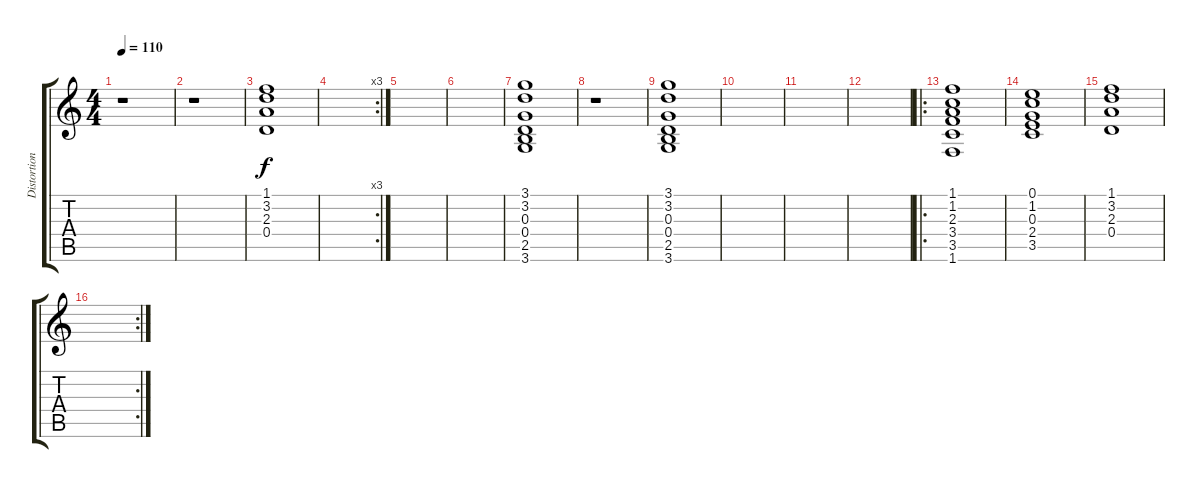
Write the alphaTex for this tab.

\track ("Distortion Guitar" "Distortion") {instrument distortionguitar}
\staff {score tabs}
\tuning (E4 B3 G3 D3 A2 E2) {hide}
\ts (4 4)
\tempo 110
\clef g2
\ks c
r.1{dy f instrument distortionguitar} |
r.1 |
(1.1 3.2 2.3 0.4).1 |
\rc 3
|
|
|
(3.1 3.2 0.3 0.4 2.5 3.6).1 |
r.1 |
(3.1 3.2 0.3 0.4 2.5 3.6).1 |
|
|
|
\ro
(1.1 1.2 2.3 3.4 3.5 1.6).1 |
(0.1 1.2 0.3 2.4 3.5).1 |
(1.1 3.2 2.3 0.4).1 |
\rc 2
